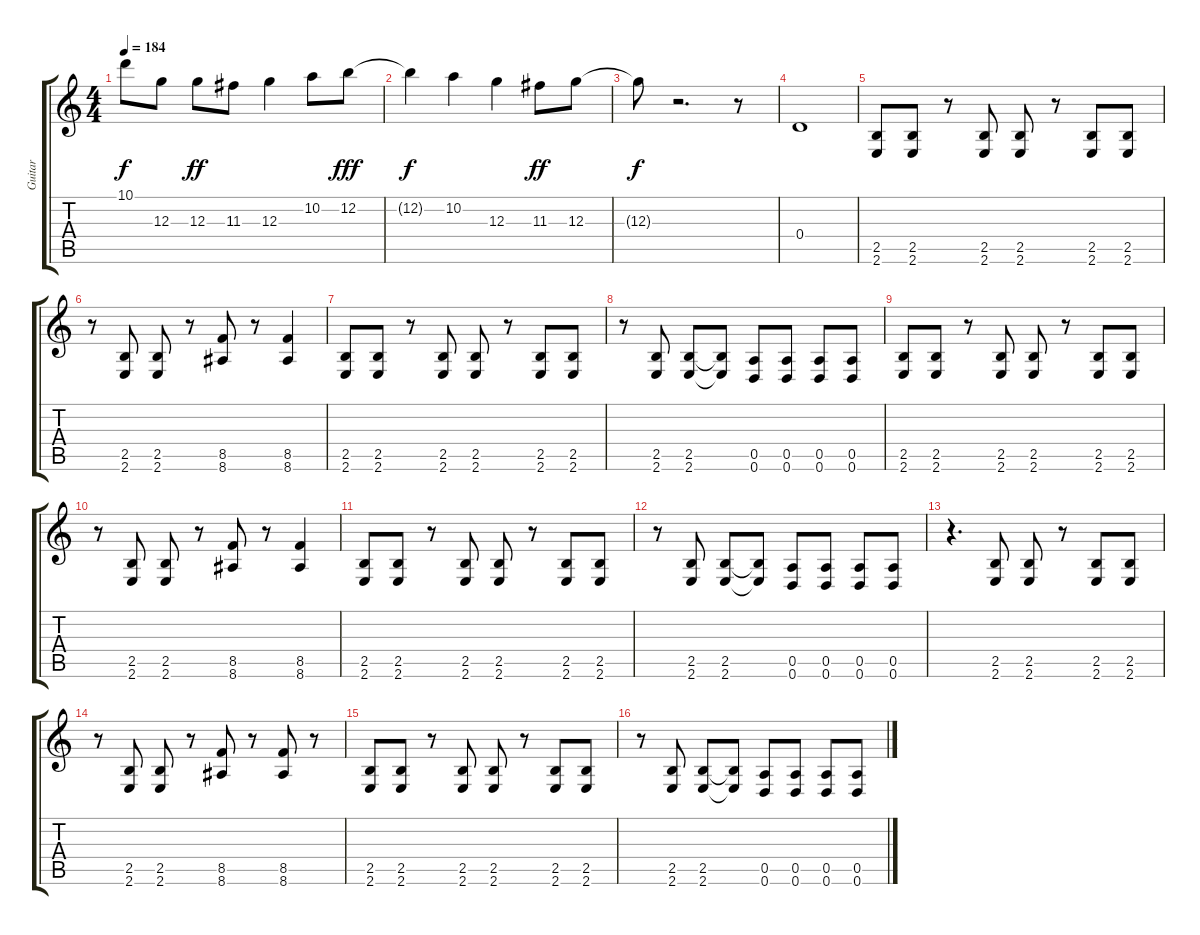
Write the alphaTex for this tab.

\track ("Guitar" "Guitar") {instrument overdrivenguitar}
\staff {score tabs}
\tuning (E4 B3 G3 D3 A2 D2) {hide}
\ts (4 4)
\tempo 184
\clef g2
\ks c
10.1{t}.8{dy f} 12.3.8 12.3.8{dy ff} 11.3.8 12.3.4 10.2.8 12.2.8{dy fff} |
12.2{t}.4{dy f} 10.2.4 12.3.4 11.3.8{dy ff} 12.3.8 |
12.3{t}.8{dy f} r.2{d} r.8 |
0.4.1 |
(2.5 2.6).8 (2.5 2.6).8 r.8 (2.5 2.6).8 (2.5 2.6).8 r.8 (2.5 2.6).8 (2.5 2.6).8 |
r.8 (2.5 2.6).8 (2.5 2.6).8 r.8 (8.5 8.6).8 r.8 (8.5 8.6).4 |
(2.5 2.6).8 (2.5 2.6).8 r.8 (2.5 2.6).8 (2.5 2.6).8 r.8 (2.5 2.6).8 (2.5 2.6).8 |
r.8 (2.5 2.6).8 (2.5 2.6).8 (2.5{t} 2.6{t}).8 (0.5 0.6).8 (0.5 0.6).8 (0.5 0.6).8 (0.5 0.6).8 |
(2.5 2.6).8 (2.5 2.6).8 r.8 (2.5 2.6).8 (2.5 2.6).8 r.8 (2.5 2.6).8 (2.5 2.6).8 |
r.8 (2.5 2.6).8 (2.5 2.6).8 r.8 (8.5 8.6).8 r.8 (8.5 8.6).4 |
(2.5 2.6).8 (2.5 2.6).8 r.8 (2.5 2.6).8 (2.5 2.6).8 r.8 (2.5 2.6).8 (2.5 2.6).8 |
r.8 (2.5 2.6).8 (2.5 2.6).8 (2.5{t} 2.6{t}).8 (0.5 0.6).8 (0.5 0.6).8 (0.5 0.6).8 (0.5 0.6).8 |
r.4{d} (2.5 2.6).8 (2.5 2.6).8 r.8 (2.5 2.6).8 (2.5 2.6).8 |
r.8 (2.5 2.6).8 (2.5 2.6).8 r.8 (8.5 8.6).8 r.8 (8.5 8.6).8 r.8 |
(2.5 2.6).8 (2.5 2.6).8 r.8 (2.5 2.6).8 (2.5 2.6).8 r.8 (2.5 2.6).8 (2.5 2.6).8 |
r.8 (2.5 2.6).8 (2.5 2.6).8 (2.5{t} 2.6{t}).8 (0.5 0.6).8 (0.5 0.6).8 (0.5 0.6).8 (0.5 0.6).8
